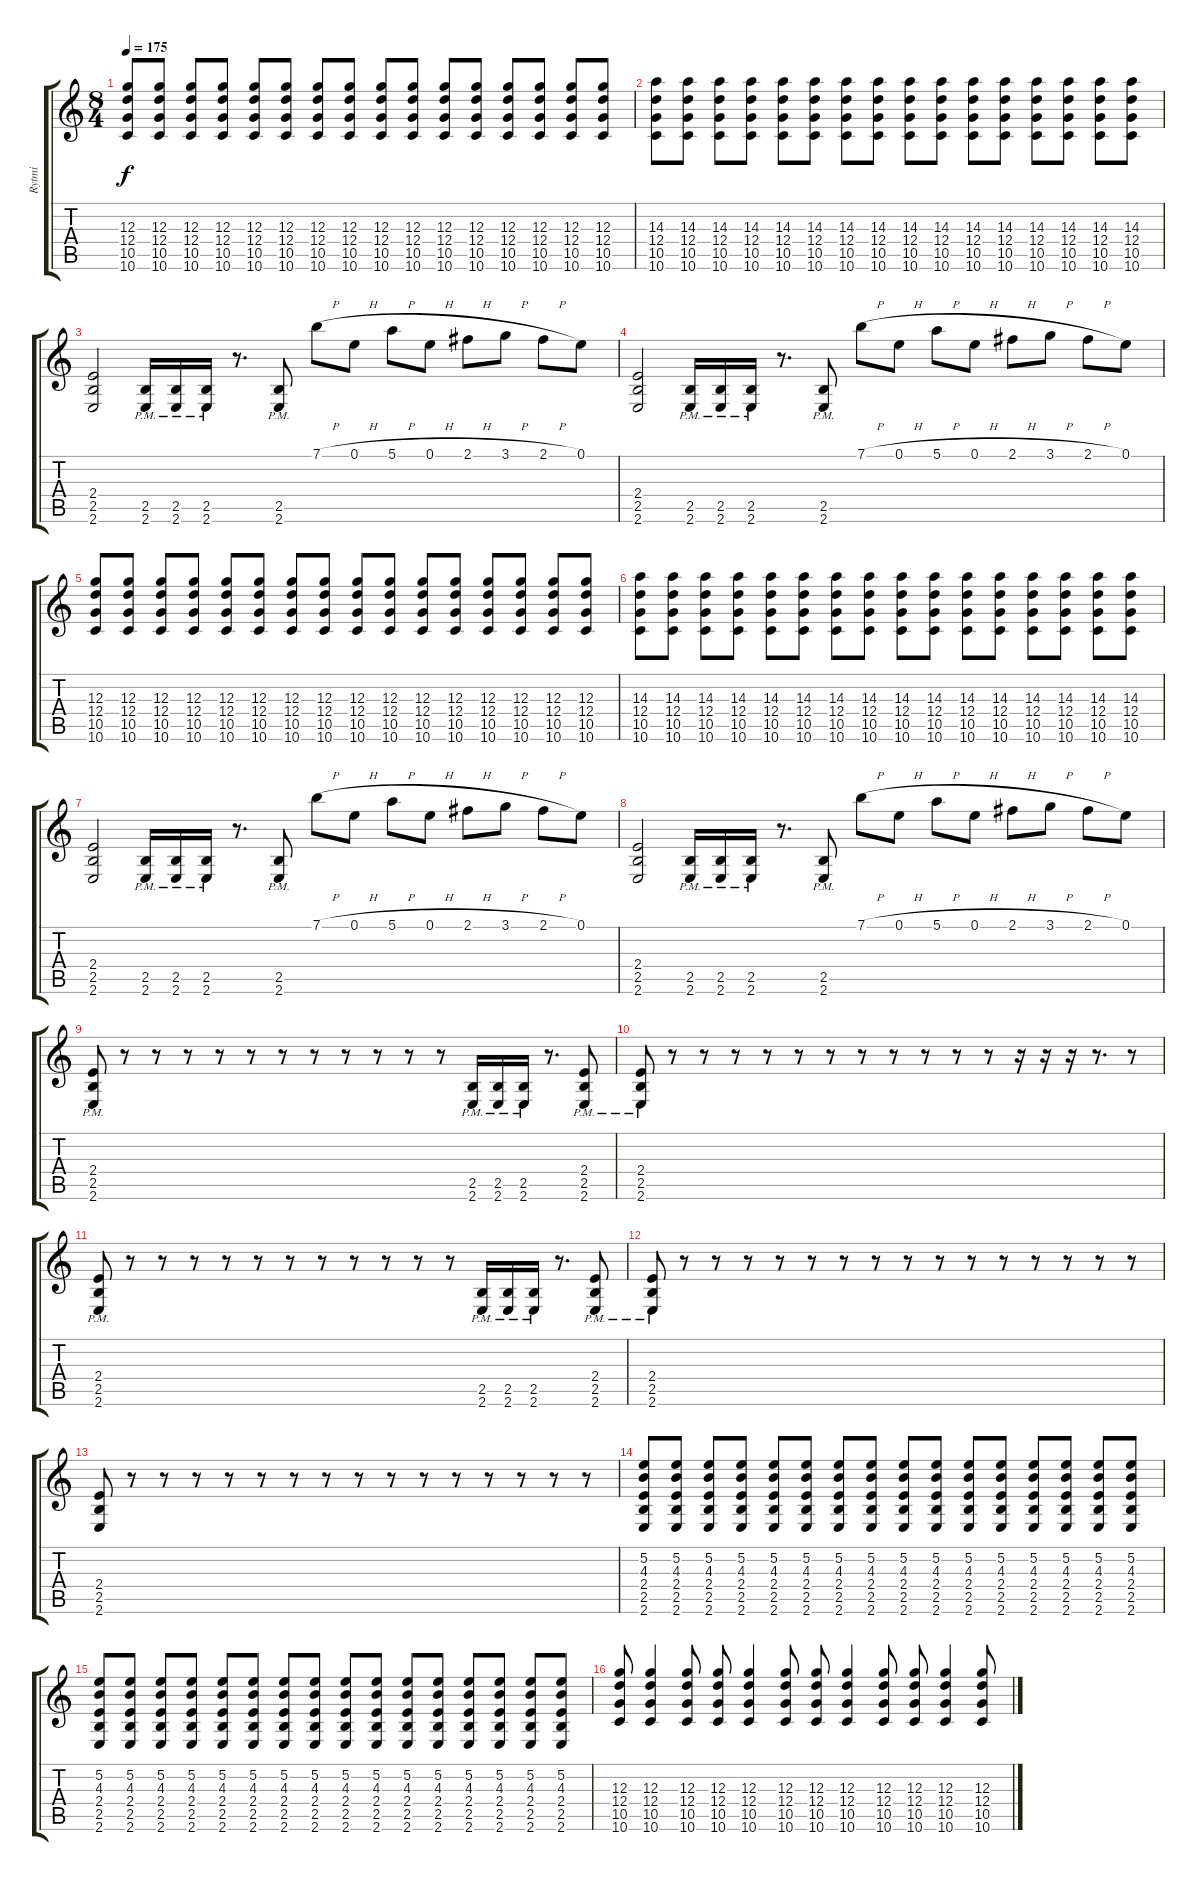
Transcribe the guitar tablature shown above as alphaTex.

\track ("Rytmi" "Rytmi") {instrument distortionguitar}
\staff {score tabs}
\tuning (E4 B3 G3 D3 A2 D2) {hide}
\ts (8 4)
\tempo 175
\clef g2
\ks c
(12.3 12.4 10.5 10.6).8{dy f instrument distortionguitar} (12.3 12.4 10.5 10.6).8 (12.3 12.4 10.5 10.6).8 (12.3 12.4 10.5 10.6).8 (12.3 12.4 10.5 10.6).8 (12.3 12.4 10.5 10.6).8 (12.3 12.4 10.5 10.6).8 (12.3 12.4 10.5 10.6).8 (12.3 12.4 10.5 10.6).8 (12.3 12.4 10.5 10.6).8 (12.3 12.4 10.5 10.6).8 (12.3 12.4 10.5 10.6).8 (12.3 12.4 10.5 10.6).8 (12.3 12.4 10.5 10.6).8 (12.3 12.4 10.5 10.6).8 (12.3 12.4 10.5 10.6).8 |
(14.3 12.4 10.5 10.6).8 (14.3 12.4 10.5 10.6).8 (14.3 12.4 10.5 10.6).8 (14.3 12.4 10.5 10.6).8 (14.3 12.4 10.5 10.6).8 (14.3 12.4 10.5 10.6).8 (14.3 12.4 10.5 10.6).8 (14.3 12.4 10.5 10.6).8 (14.3 12.4 10.5 10.6).8 (14.3 12.4 10.5 10.6).8 (14.3 12.4 10.5 10.6).8 (14.3 12.4 10.5 10.6).8 (14.3 12.4 10.5 10.6).8 (14.3 12.4 10.5 10.6).8 (14.3 12.4 10.5 10.6).8 (14.3 12.4 10.5 10.6).8 |
(2.4 2.5 2.6).2 (2.5{pm} 2.6{pm}).16 (2.5{pm} 2.6{pm}).16 (2.5{pm} 2.6{pm}).16 r.8{d} (2.5{pm} 2.6{pm}).8 7.1{h}.8 0.1{h}.8 5.1{h}.8 0.1{h}.8 2.1{h}.8 3.1{h}.8 2.1{h}.8 0.1.8 |
(2.4 2.5 2.6).2 (2.5{pm} 2.6{pm}).16 (2.5{pm} 2.6{pm}).16 (2.5{pm} 2.6{pm}).16 r.8{d} (2.5{pm} 2.6{pm}).8 7.1{h}.8 0.1{h}.8 5.1{h}.8 0.1{h}.8 2.1{h}.8 3.1{h}.8 2.1{h}.8 0.1.8 |
(12.3 12.4 10.5 10.6).8 (12.3 12.4 10.5 10.6).8 (12.3 12.4 10.5 10.6).8 (12.3 12.4 10.5 10.6).8 (12.3 12.4 10.5 10.6).8 (12.3 12.4 10.5 10.6).8 (12.3 12.4 10.5 10.6).8 (12.3 12.4 10.5 10.6).8 (12.3 12.4 10.5 10.6).8 (12.3 12.4 10.5 10.6).8 (12.3 12.4 10.5 10.6).8 (12.3 12.4 10.5 10.6).8 (12.3 12.4 10.5 10.6).8 (12.3 12.4 10.5 10.6).8 (12.3 12.4 10.5 10.6).8 (12.3 12.4 10.5 10.6).8 |
(14.3 12.4 10.5 10.6).8 (14.3 12.4 10.5 10.6).8 (14.3 12.4 10.5 10.6).8 (14.3 12.4 10.5 10.6).8 (14.3 12.4 10.5 10.6).8 (14.3 12.4 10.5 10.6).8 (14.3 12.4 10.5 10.6).8 (14.3 12.4 10.5 10.6).8 (14.3 12.4 10.5 10.6).8 (14.3 12.4 10.5 10.6).8 (14.3 12.4 10.5 10.6).8 (14.3 12.4 10.5 10.6).8 (14.3 12.4 10.5 10.6).8 (14.3 12.4 10.5 10.6).8 (14.3 12.4 10.5 10.6).8 (14.3 12.4 10.5 10.6).8 |
(2.4 2.5 2.6).2 (2.5{pm} 2.6{pm}).16 (2.5{pm} 2.6{pm}).16 (2.5{pm} 2.6{pm}).16 r.8{d} (2.5{pm} 2.6{pm}).8 7.1{h}.8 0.1{h}.8 5.1{h}.8 0.1{h}.8 2.1{h}.8 3.1{h}.8 2.1{h}.8 0.1.8 |
(2.4 2.5 2.6).2 (2.5{pm} 2.6{pm}).16 (2.5{pm} 2.6{pm}).16 (2.5{pm} 2.6{pm}).16 r.8{d} (2.5{pm} 2.6{pm}).8 7.1{h}.8 0.1{h}.8 5.1{h}.8 0.1{h}.8 2.1{h}.8 3.1{h}.8 2.1{h}.8 0.1.8 |
(2.4{pm} 2.5{pm} 2.6{pm}).8 r.8 r.8 r.8 r.8 r.8 r.8 r.8 r.8 r.8 r.8 r.8 (2.5{pm} 2.6{pm}).16 (2.5{pm} 2.6{pm}).16 (2.5{pm} 2.6{pm}).16 r.8{d} (2.4{pm} 2.5{pm} 2.6{pm}).8 |
(2.4{pm} 2.5{pm} 2.6{pm}).8 r.8 r.8 r.8 r.8 r.8 r.8 r.8 r.8 r.8 r.8 r.8 r.16 r.16 r.16 r.8{d} r.8 |
(2.4{pm} 2.5{pm} 2.6{pm}).8 r.8 r.8 r.8 r.8 r.8 r.8 r.8 r.8 r.8 r.8 r.8 (2.5{pm} 2.6{pm}).16 (2.5{pm} 2.6{pm}).16 (2.5{pm} 2.6{pm}).16 r.8{d} (2.4{pm} 2.5{pm} 2.6{pm}).8 |
(2.4{pm} 2.5{pm} 2.6{pm}).8 r.8 r.8 r.8 r.8 r.8 r.8 r.8 r.8 r.8 r.8 r.8 r.8 r.8 r.8 r.8 |
(2.4 2.5 2.6).8 r.8 r.8 r.8 r.8 r.8 r.8 r.8 r.8 r.8 r.8 r.8 r.8 r.8 r.8 r.8 |
(5.2 4.3 2.4 2.5 2.6).8 (5.2 4.3 2.4 2.5 2.6).8 (5.2 4.3 2.4 2.5 2.6).8 (5.2 4.3 2.4 2.5 2.6).8 (5.2 4.3 2.4 2.5 2.6).8 (5.2 4.3 2.4 2.5 2.6).8 (5.2 4.3 2.4 2.5 2.6).8 (5.2 4.3 2.4 2.5 2.6).8 (5.2 4.3 2.4 2.5 2.6).8 (5.2 4.3 2.4 2.5 2.6).8 (5.2 4.3 2.4 2.5 2.6).8 (5.2 4.3 2.4 2.5 2.6).8 (5.2 4.3 2.4 2.5 2.6).8 (5.2 4.3 2.4 2.5 2.6).8 (5.2 4.3 2.4 2.5 2.6).8 (5.2 4.3 2.4 2.5 2.6).8 |
(5.2 4.3 2.4 2.5 2.6).8 (5.2 4.3 2.4 2.5 2.6).8 (5.2 4.3 2.4 2.5 2.6).8 (5.2 4.3 2.4 2.5 2.6).8 (5.2 4.3 2.4 2.5 2.6).8 (5.2 4.3 2.4 2.5 2.6).8 (5.2 4.3 2.4 2.5 2.6).8 (5.2 4.3 2.4 2.5 2.6).8 (5.2 4.3 2.4 2.5 2.6).8 (5.2 4.3 2.4 2.5 2.6).8 (5.2 4.3 2.4 2.5 2.6).8 (5.2 4.3 2.4 2.5 2.6).8 (5.2 4.3 2.4 2.5 2.6).8 (5.2 4.3 2.4 2.5 2.6).8 (5.2 4.3 2.4 2.5 2.6).8 (5.2 4.3 2.4 2.5 2.6).8 |
(12.3 12.4 10.5 10.6).8 (12.3 12.4 10.5 10.6).4 (12.3 12.4 10.5 10.6).8 (12.3 12.4 10.5 10.6).8 (12.3 12.4 10.5 10.6).4 (12.3 12.4 10.5 10.6).8 (12.3 12.4 10.5 10.6).8 (12.3 12.4 10.5 10.6).4 (12.3 12.4 10.5 10.6).8 (12.3 12.4 10.5 10.6).8 (12.3 12.4 10.5 10.6).4 (12.3 12.4 10.5 10.6).8
